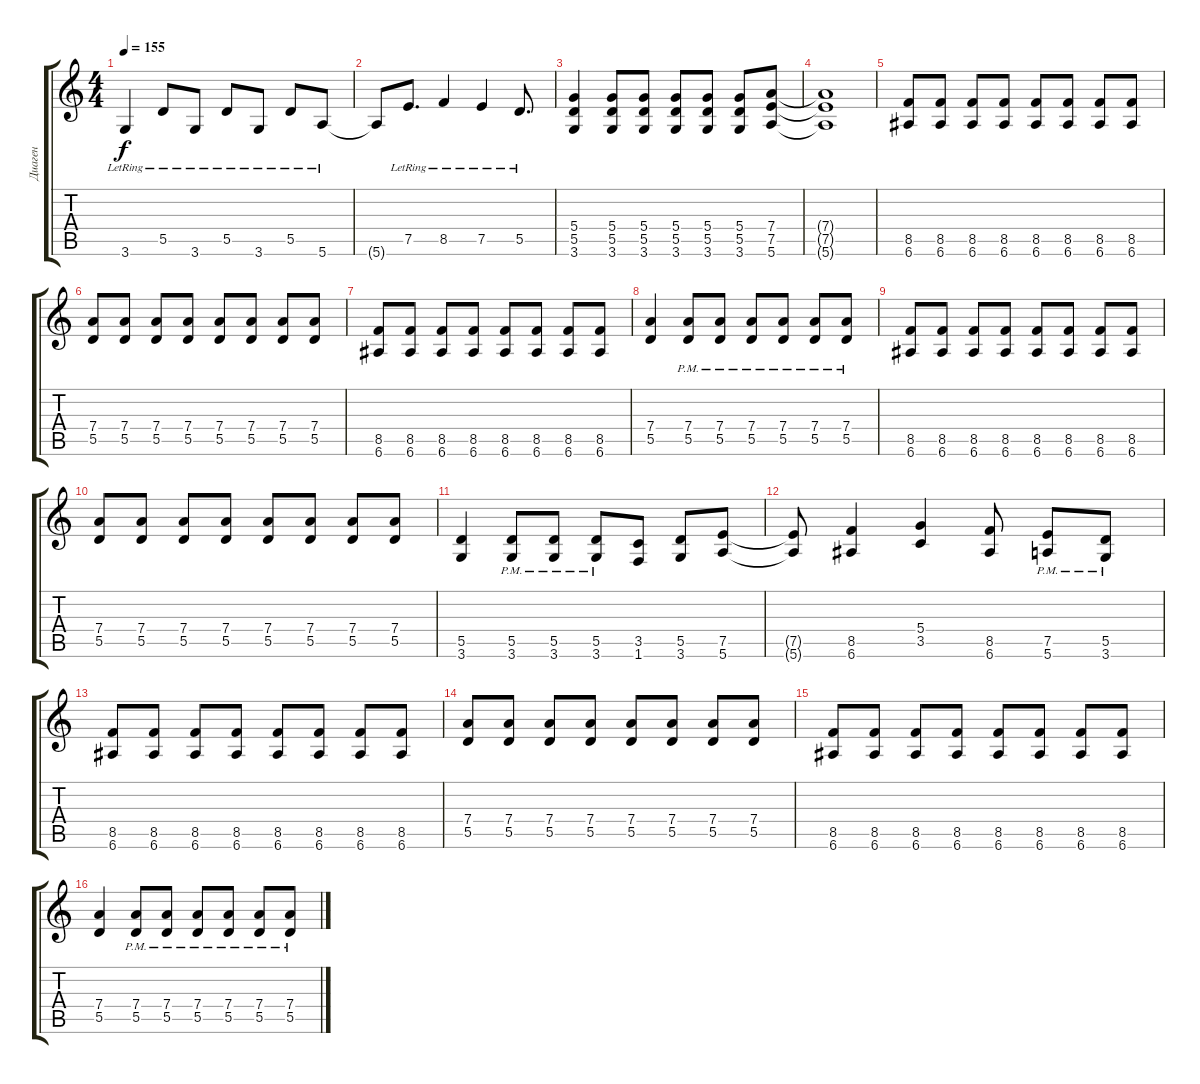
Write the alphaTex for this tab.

\track ("Диаген" "Диаген") {instrument overdrivenguitar}
\staff {score tabs}
\tuning (E4 B3 G3 D3 A2 E2) {hide}
\ts (4 4)
\tempo 155
\clef g2
\ks c
3.6{lr}.4{dy f} 5.5{lr}.8 3.6{lr}.8 5.5{lr}.8 3.6{lr}.8 5.5{lr}.8 5.6{lr}.8 |
5.6{t}.8 7.5{lr}.8{d} 8.5{lr}.4 7.5{lr}.4 5.5{lr}.8{d} |
(5.4 5.5 3.6).4 (5.4 5.5 3.6).8 (5.4 5.5 3.6).8 (5.4 5.5 3.6).8 (5.4 5.5 3.6).8 (5.4 5.5 3.6).8 (7.4 7.5 5.6).8 |
(7.4{t} 7.5{t} 5.6{t}).1 |
(8.5 6.6).8{volume 13 instrument overdrivenguitar} (8.5 6.6).8 (8.5 6.6).8 (8.5 6.6).8 (8.5 6.6).8 (8.5 6.6).8 (8.5 6.6).8 (8.5 6.6).8 |
(7.4 5.5).8 (7.4 5.5).8 (7.4 5.5).8 (7.4 5.5).8 (7.4 5.5).8 (7.4 5.5).8 (7.4 5.5).8 (7.4 5.5).8 |
(8.5 6.6).8 (8.5 6.6).8 (8.5 6.6).8 (8.5 6.6).8 (8.5 6.6).8 (8.5 6.6).8 (8.5 6.6).8 (8.5 6.6).8 |
(7.4 5.5).4 (7.4{pm} 5.5{pm}).8 (7.4{pm} 5.5{pm}).8 (7.4{pm} 5.5{pm}).8 (7.4{pm} 5.5{pm}).8 (7.4{pm} 5.5{pm}).8 (7.4{pm} 5.5{pm}).8 |
(8.5 6.6).8 (8.5 6.6).8 (8.5 6.6).8 (8.5 6.6).8 (8.5 6.6).8 (8.5 6.6).8 (8.5 6.6).8 (8.5 6.6).8 |
(7.4 5.5).8 (7.4 5.5).8 (7.4 5.5).8 (7.4 5.5).8 (7.4 5.5).8 (7.4 5.5).8 (7.4 5.5).8 (7.4 5.5).8 |
(5.5 3.6).4 (5.5{pm} 3.6{pm}).8 (5.5{pm} 3.6{pm}).8 (5.5{pm} 3.6{pm}).8 (3.5 1.6).8 (5.5 3.6).8 (7.5 5.6).8 |
(7.5{t} 5.6{t}).8 (8.5 6.6).4 (5.4 3.5).4 (8.5 6.6).8 (7.5{pm} 5.6).8 (5.5{pm} 3.6{pm}).8 |
(8.5 6.6).8 (8.5 6.6).8 (8.5 6.6).8 (8.5 6.6).8 (8.5 6.6).8 (8.5 6.6).8 (8.5 6.6).8 (8.5 6.6).8 |
(7.4 5.5).8 (7.4 5.5).8 (7.4 5.5).8 (7.4 5.5).8 (7.4 5.5).8 (7.4 5.5).8 (7.4 5.5).8 (7.4 5.5).8 |
(8.5 6.6).8 (8.5 6.6).8 (8.5 6.6).8 (8.5 6.6).8 (8.5 6.6).8 (8.5 6.6).8 (8.5 6.6).8 (8.5 6.6).8 |
(7.4 5.5).4 (7.4{pm} 5.5{pm}).8 (7.4{pm} 5.5{pm}).8 (7.4{pm} 5.5{pm}).8 (7.4{pm} 5.5{pm}).8 (7.4{pm} 5.5{pm}).8 (7.4{pm} 5.5{pm}).8
